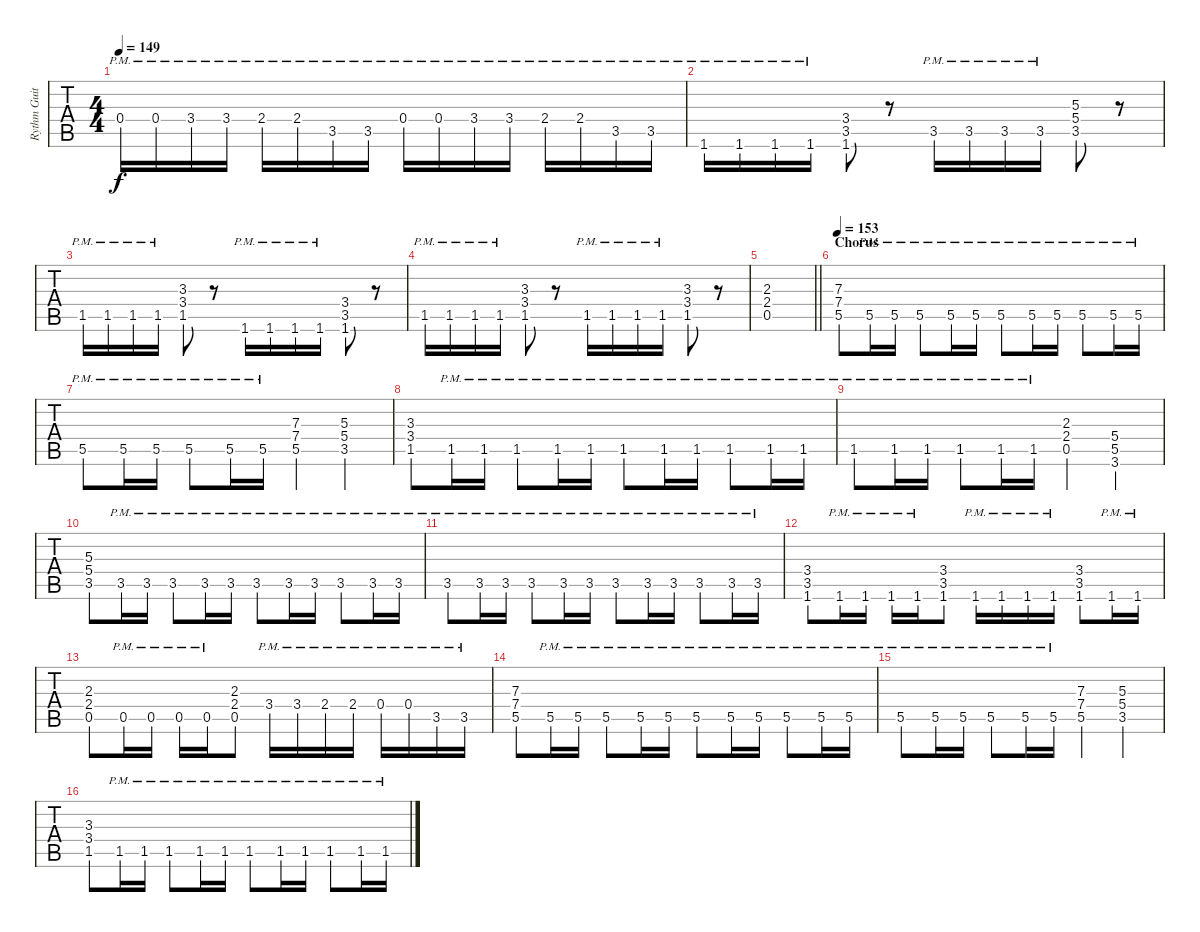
\track ("Rythm Guitar" "Rythm Guit") {instrument distortionguitar}
\staff {tabs}
\tuning (Eb4 Bb3 Gb3 Db3 Ab2 Eb2) {hide}
\ts (4 4)
\tempo 149
\clef g2
\ks c
0.4{pm}.16{dy f} 0.4{pm}.16 3.4{pm}.16 3.4{pm}.16 2.4{pm}.16 2.4{pm}.16 3.5{pm}.16 3.5{pm}.16 0.4{pm}.16 0.4{pm}.16 3.4{pm}.16 3.4{pm}.16 2.4{pm}.16 2.4{pm}.16 3.5{pm}.16 3.5{pm}.16 |
1.6{pm}.16 1.6{pm}.16 1.6{pm}.16 1.6{pm}.16 (3.4 3.5 1.6).8 r.8 3.5{pm}.16 3.5{pm}.16 3.5{pm}.16 3.5{pm}.16 (5.3 5.4 3.5).8 r.8 |
1.5{pm}.16 1.5{pm}.16 1.5{pm}.16 1.5{pm}.16 (3.3 3.4 1.5).8 r.8 1.6{pm}.16 1.6{pm}.16 1.6{pm}.16 1.6{pm}.16 (3.4 3.5 1.6).8 r.8 |
1.5{pm}.16 1.5{pm}.16 1.5{pm}.16 1.5{pm}.16 (3.3 3.4 1.5).8 r.8 1.5{pm}.16 1.5{pm}.16 1.5{pm}.16 1.5{pm}.16 (3.3 3.4 1.5).8 r.8 |
\barLineRight lightlight
(2.3 2.4 0.5).1 |
\section ("" "Chorus")
\tempo 153
(7.3 7.4 5.5).8 5.5{pm}.16 5.5{pm}.16 5.5{pm}.8 5.5{pm}.16 5.5{pm}.16 5.5{pm}.8 5.5{pm}.16 5.5{pm}.16 5.5{pm}.8 5.5{pm}.16 5.5{pm}.16 |
5.5{pm}.8 5.5{pm}.16 5.5{pm}.16 5.5{pm}.8 5.5{pm}.16 5.5{pm}.16 (7.3 7.4 5.5).4 (5.3 5.4 3.5).4 |
(3.3 3.4 1.5).8 1.5{pm}.16 1.5{pm}.16 1.5{pm}.8 1.5{pm}.16 1.5{pm}.16 1.5{pm}.8 1.5{pm}.16 1.5{pm}.16 1.5{pm}.8 1.5{pm}.16 1.5{pm}.16 |
1.5{pm}.8 1.5{pm}.16 1.5{pm}.16 1.5{pm}.8 1.5{pm}.16 1.5{pm}.16 (2.3 2.4 0.5).4 (5.4 5.5 3.6).4 |
(5.3 5.4 3.5).8 3.5{pm}.16 3.5{pm}.16 3.5{pm}.8 3.5{pm}.16 3.5{pm}.16 3.5{pm}.8 3.5{pm}.16 3.5{pm}.16 3.5{pm}.8 3.5{pm}.16 3.5{pm}.16 |
3.5{pm}.8 3.5{pm}.16 3.5{pm}.16 3.5{pm}.8 3.5{pm}.16 3.5{pm}.16 3.5{pm}.8 3.5{pm}.16 3.5{pm}.16 3.5{pm}.8 3.5{pm}.16 3.5{pm}.16 |
(3.4 3.5 1.6).8 1.6{pm}.16 1.6{pm}.16 1.6{pm}.16 1.6{pm}.16 (3.4 3.5 1.6).8 1.6{pm}.16 1.6{pm}.16 1.6{pm}.16 1.6{pm}.16 (3.4 3.5 1.6).8 1.6{pm}.16 1.6{pm}.16 |
(2.3 2.4 0.5).8 0.5{pm}.16 0.5{pm}.16 0.5{pm}.16 0.5{pm}.16 (2.3 2.4 0.5).8 3.4{pm}.16 3.4{pm}.16 2.4{pm}.16 2.4{pm}.16 0.4{pm}.16 0.4{pm}.16 3.5{pm}.16 3.5{pm}.16 |
(7.3 7.4 5.5).8 5.5{pm}.16 5.5{pm}.16 5.5{pm}.8 5.5{pm}.16 5.5{pm}.16 5.5{pm}.8 5.5{pm}.16 5.5{pm}.16 5.5{pm}.8 5.5{pm}.16 5.5{pm}.16 |
5.5{pm}.8 5.5{pm}.16 5.5{pm}.16 5.5{pm}.8 5.5{pm}.16 5.5{pm}.16 (7.3 7.4 5.5).4 (5.3 5.4 3.5).4 |
(3.3 3.4 1.5).8 1.5{pm}.16 1.5{pm}.16 1.5{pm}.8 1.5{pm}.16 1.5{pm}.16 1.5{pm}.8 1.5{pm}.16 1.5{pm}.16 1.5{pm}.8 1.5{pm}.16 1.5{pm}.16
